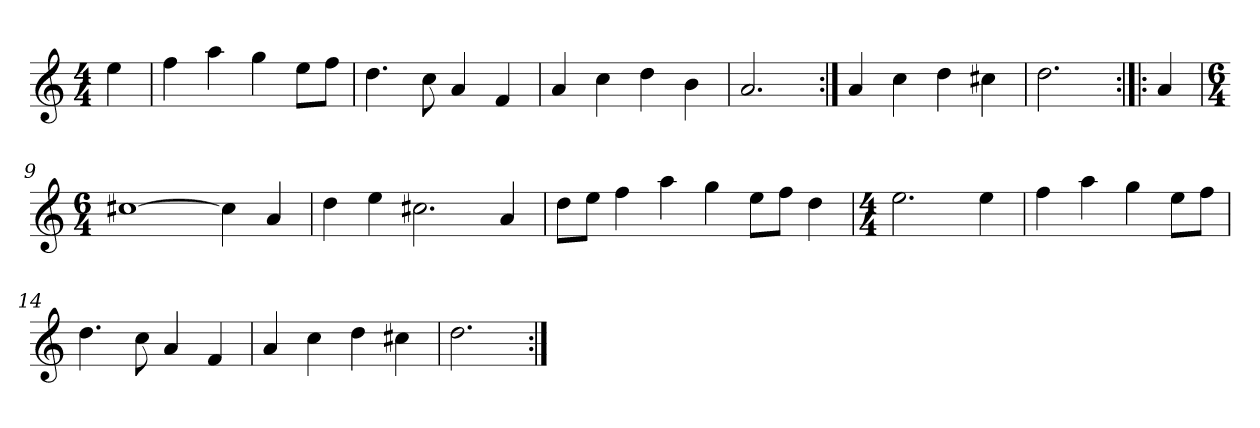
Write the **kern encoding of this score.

**kern
*part1
*staff1
*clefG2
*k[]
*M4/4
=1
4ee\
=2
4ff\
4aa\
4gg\
8ee\L
8ff\J
=3
4.dd\
8cc\
4a/
4f/
=4
4a/
4cc\
4dd\
4b\
=5
2.a/
=6:|!
4a/
4cc\
4dd\
4cc#X\
=7
2.dd\
=8:|!|:
4a/
=9
*M6/4
[1cc#X
4cc#\]
4a/
=10
4dd\
4ee\
2.cc#X\
4a/
!!LO:LB:g=z
=11
8dd\L
8ee\J
4ff\
4aa\
4gg\
8ee\L
8ff\J
4dd\
=12
*M4/4
2.ee\
4ee\
=13
4ff\
4aa\
4gg\
8ee\L
8ff\J
=14
4.dd\
8cc\
4a/
4f/
=15
4a/
4cc\
4dd\
4cc#X\
=16
2.dd\
=:|!
*-
